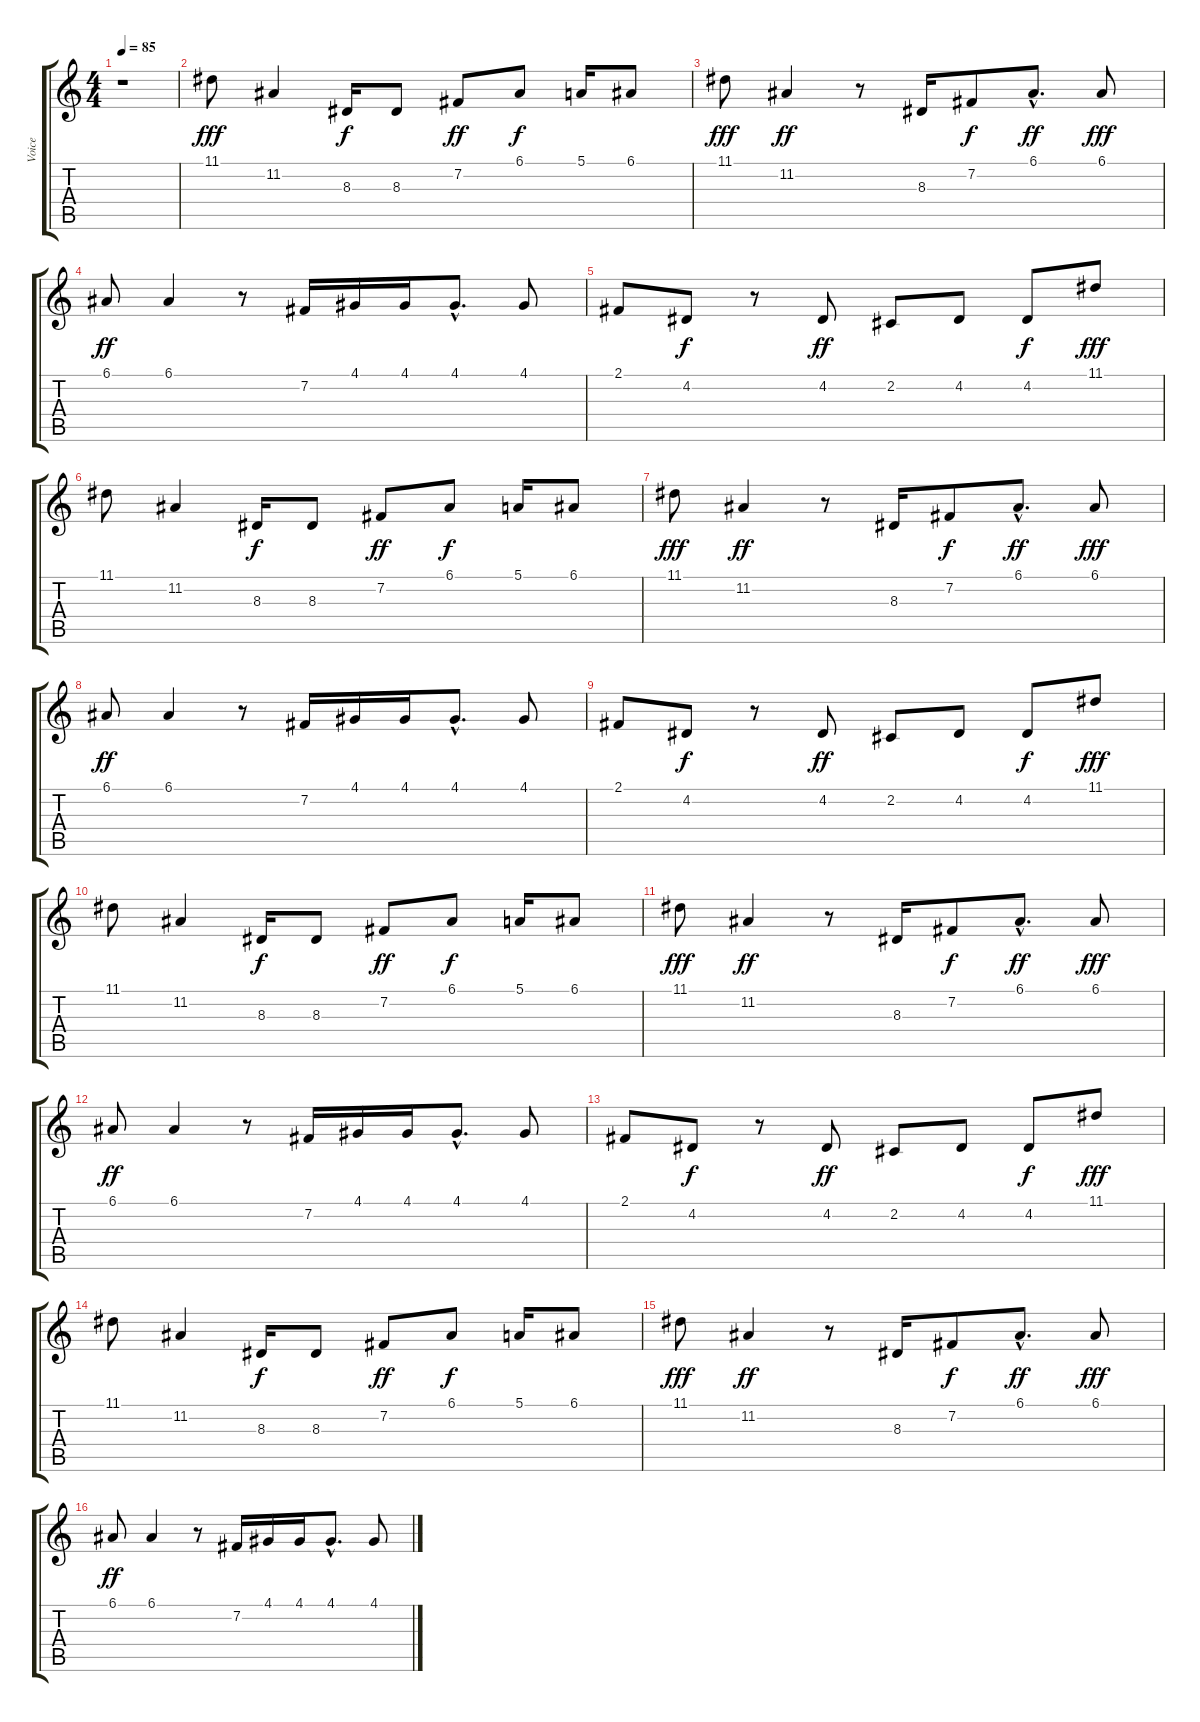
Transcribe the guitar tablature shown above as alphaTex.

\track ("Voice" "Voice") {instrument flute}
\staff {score tabs}
\tuning (E4 B3 G3 D3 A2 E2) {hide}
\ts (4 4)
\tempo 85
\clef g2
\ks c
r.1{dy f} |
11.1.8{dy fff} 11.2.4 8.3.16{dy f} 8.3.8 7.2.8{dy ff} 6.1.8{dy f} 5.1.16 6.1.8 |
11.1.8{dy fff} 11.2.4{dy ff} r.8 8.3.16 7.2.8{dy f} 6.1{hac}.8{d dy ff} 6.1.8{dy fff} |
6.1.8{dy ff} 6.1.4 r.8 7.2.16 4.1.16 4.1.16 4.1{hac}.8{d} 4.1.8 |
2.1.8 4.2.8{dy f} r.8 4.2.8{dy ff} 2.2.8 4.2.8 4.2.8{dy f} 11.1.8{dy fff} |
11.1.8 11.2.4 8.3.16{dy f} 8.3.8 7.2.8{dy ff} 6.1.8{dy f} 5.1.16 6.1.8 |
11.1.8{dy fff} 11.2.4{dy ff} r.8 8.3.16 7.2.8{dy f} 6.1{hac}.8{d dy ff} 6.1.8{dy fff} |
6.1.8{dy ff} 6.1.4 r.8 7.2.16 4.1.16 4.1.16 4.1{hac}.8{d} 4.1.8 |
2.1.8 4.2.8{dy f} r.8 4.2.8{dy ff} 2.2.8 4.2.8 4.2.8{dy f} 11.1.8{dy fff} |
11.1.8 11.2.4 8.3.16{dy f} 8.3.8 7.2.8{dy ff} 6.1.8{dy f} 5.1.16 6.1.8 |
11.1.8{dy fff} 11.2.4{dy ff} r.8 8.3.16 7.2.8{dy f} 6.1{hac}.8{d dy ff} 6.1.8{dy fff} |
6.1.8{dy ff} 6.1.4 r.8 7.2.16 4.1.16 4.1.16 4.1{hac}.8{d} 4.1.8 |
2.1.8 4.2.8{dy f} r.8 4.2.8{dy ff} 2.2.8 4.2.8 4.2.8{dy f} 11.1.8{dy fff} |
11.1.8 11.2.4 8.3.16{dy f} 8.3.8 7.2.8{dy ff} 6.1.8{dy f} 5.1.16 6.1.8 |
11.1.8{dy fff} 11.2.4{dy ff} r.8 8.3.16 7.2.8{dy f} 6.1{hac}.8{d dy ff} 6.1.8{dy fff} |
6.1.8{dy ff} 6.1.4 r.8 7.2.16 4.1.16 4.1.16 4.1{hac}.8{d} 4.1.8
